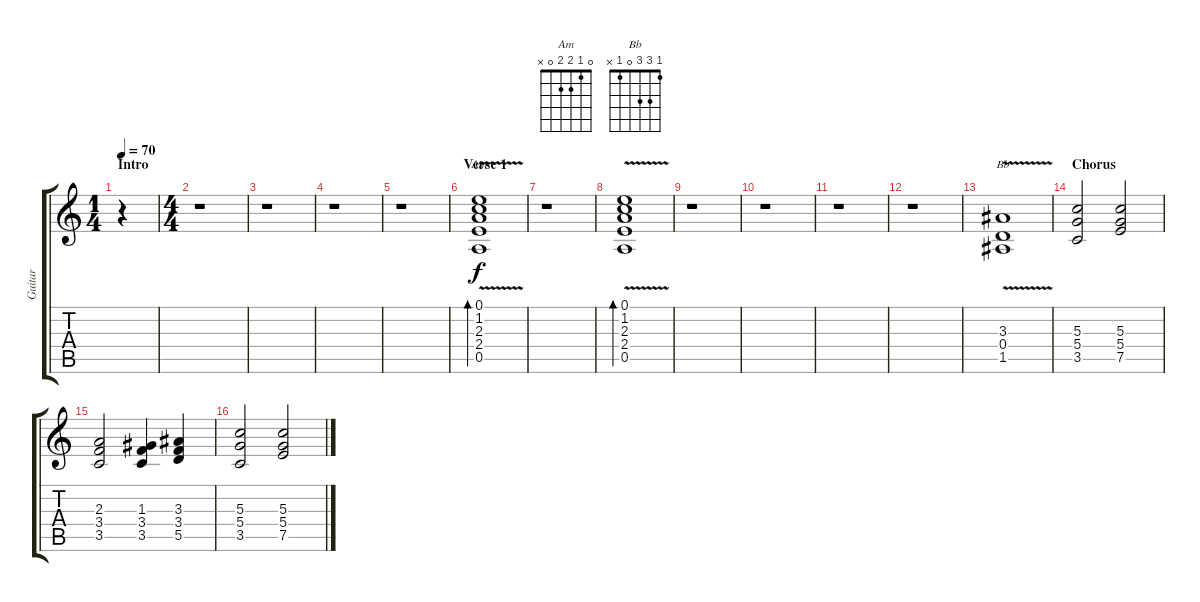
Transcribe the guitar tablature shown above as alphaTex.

\track ("Guitar" "Guitar") {instrument distortionguitar}
\staff {score tabs}
\tuning (E4 B3 G3 D3 A2 E2) {hide}
\chord ("Am" 0 1 2 2 0 x)
\chord ("Bb" 1 3 3 0 1 x)
\ts (1 4)
\section ("" "Intro")
\tempo 70
\clef g2
\ks c
r.4{dy f instrument distortionguitar} |
\ts (4 4)
r.1 |
r.1 |
r.1 |
r.1 |
\section ("" "Verse 1")
(0.1{v} 1.2 2.3 2.4 0.5).1{bd 120 ch "Am" instrument electricguitarclean} |
r.1 |
(0.1{v} 1.2 2.3 2.4 0.5).1{bd 120 instrument electricguitarclean} |
r.1 |
r.1 |
r.1 |
r.1 |
(3.3 0.4 1.5{v}).1{ch "Bb"} |
\section ("" "Chorus")
(5.3 5.4 3.5).2{instrument distortionguitar} (5.3 5.4 7.5).2 |
(2.3 3.4 3.5).2 (1.3 3.4 3.5).4 (3.3 3.4 5.5).4 |
(5.3 5.4 3.5).2 (5.3 5.4 7.5).2
